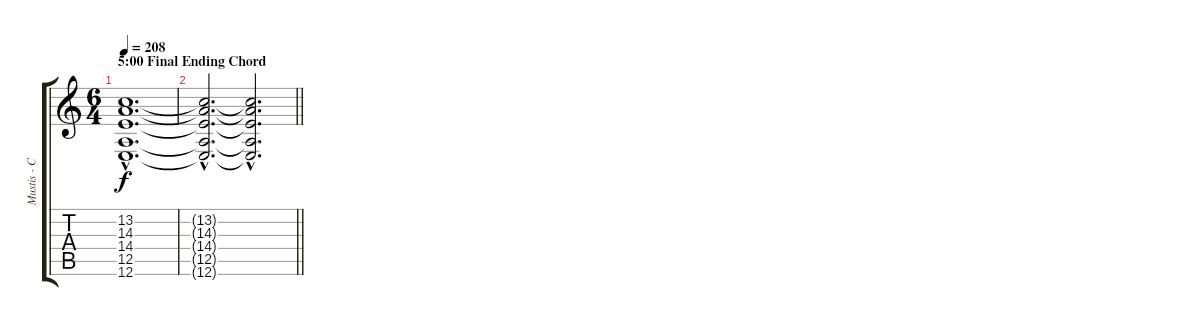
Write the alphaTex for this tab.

\track ("Mustis - Choir" "Mustis - C") {instrument choiraahs}
\staff {score tabs}
\tuning (E4 B3 G3 D3 A2 E2) {hide}
\ts (6 4)
\section ("" "5:00 Final Ending Chord")
\tempo 208
\clef g2
\ks c
(13.2{hac} 14.3{hac} 14.4{hac} 12.5{hac} 12.6{hac}).1{d dy f} |
\barLineRight lightlight
(13.2{hac t} 14.3{hac t} 14.4{hac t} 12.5{hac t} 12.6{hac t}).2{d} (13.2{hac t} 14.3{hac t} 14.4{hac t} 12.5{hac t} 12.6{hac t}).2{d}
